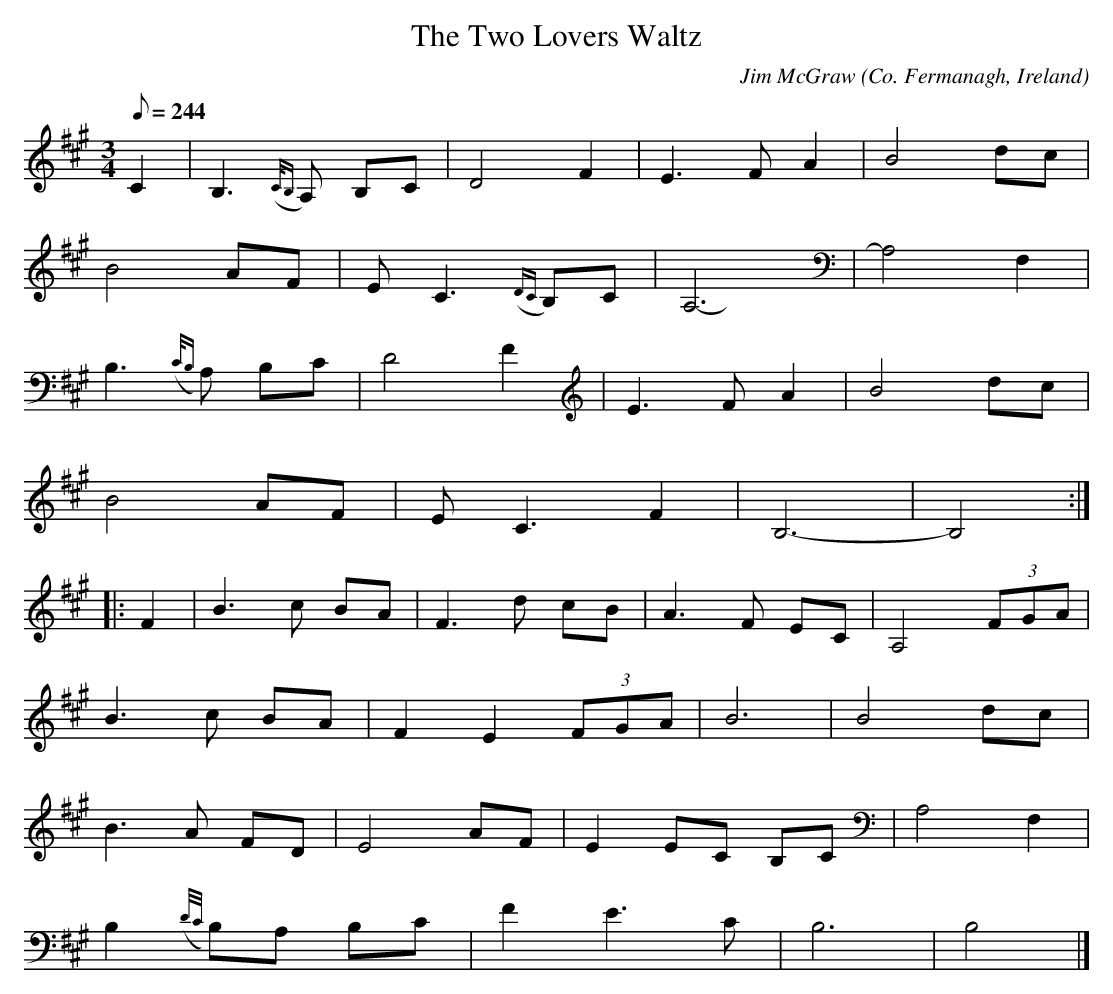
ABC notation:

X:1
T:The Two Lovers Waltz
C:Jim McGraw
O:Co. Fermanagh, Ireland
L:1/8
Q:244
M:3/4
K:Bdor
C2|B,3 ({C/B,}A,) B,C|D4 F2|E3 F A2|B4 dc|
B4 AF|E C3 ({DC}B,)C|A,6-|A,4 F,2|
B,3 ({C/B,}A,) B,C|D4 F2|E3 F A2|B4 dc|
B4 AF|E C3 F2|B,6-|B,4:|
|:F2|B3 c BA|F3 d cB|A3 F EC|A,4 (3FGA|
B3 c BA|F2 E2(3FGA|B6|B4 dc|
B3 A FD|E4 AF|E2 EC B,C|A,4 F,2|
B,2 ({D/C/}B,)A, B,C|F2 E3 C|B,6|B,4|]
